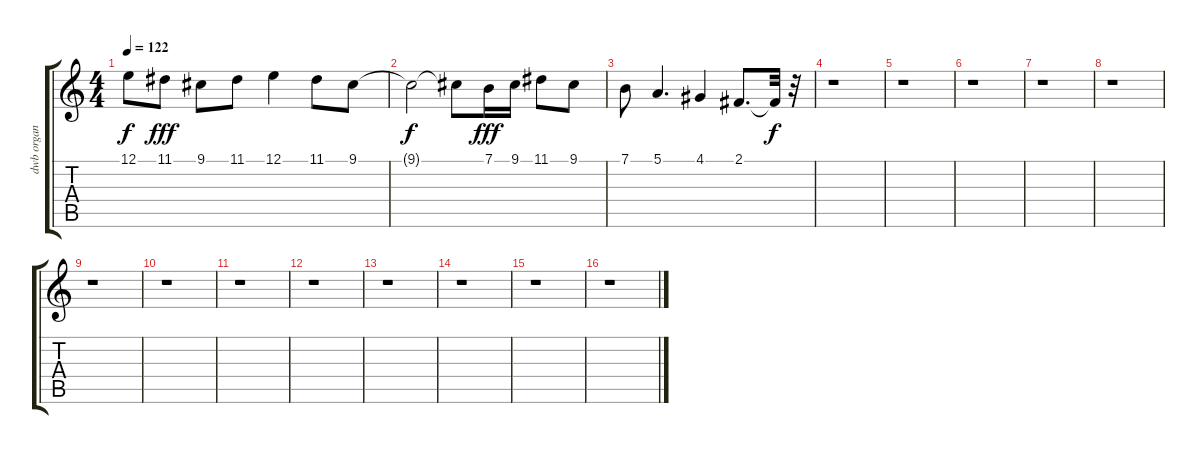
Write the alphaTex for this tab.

\track ("dwb organ" "dwb organ") {instrument drawbarorgan}
\staff {score tabs}
\tuning (E4 B3 G3 D3 A2 E2) {hide}
\ts (4 4)
\tempo 122
\clef g2
\ks c
12.1{t}.8{dy f} 11.1.8{dy fff} 9.1.8 11.1.8 12.1.4 11.1.8 9.1.8 |
9.1{t}.2{dy f} 9.1{t}.8 7.1.16{dy fff} 9.1.16 11.1.8 9.1.8 |
7.1.8 5.1.4{d} 4.1.4 2.1.8{d} 2.1{t}.32{dy f} r.32 |
r.1 |
r.1 |
r.1 |
r.1 |
r.1 |
r.1 |
r.1 |
r.1 |
r.1 |
r.1 |
r.1 |
r.1 |
r.1
